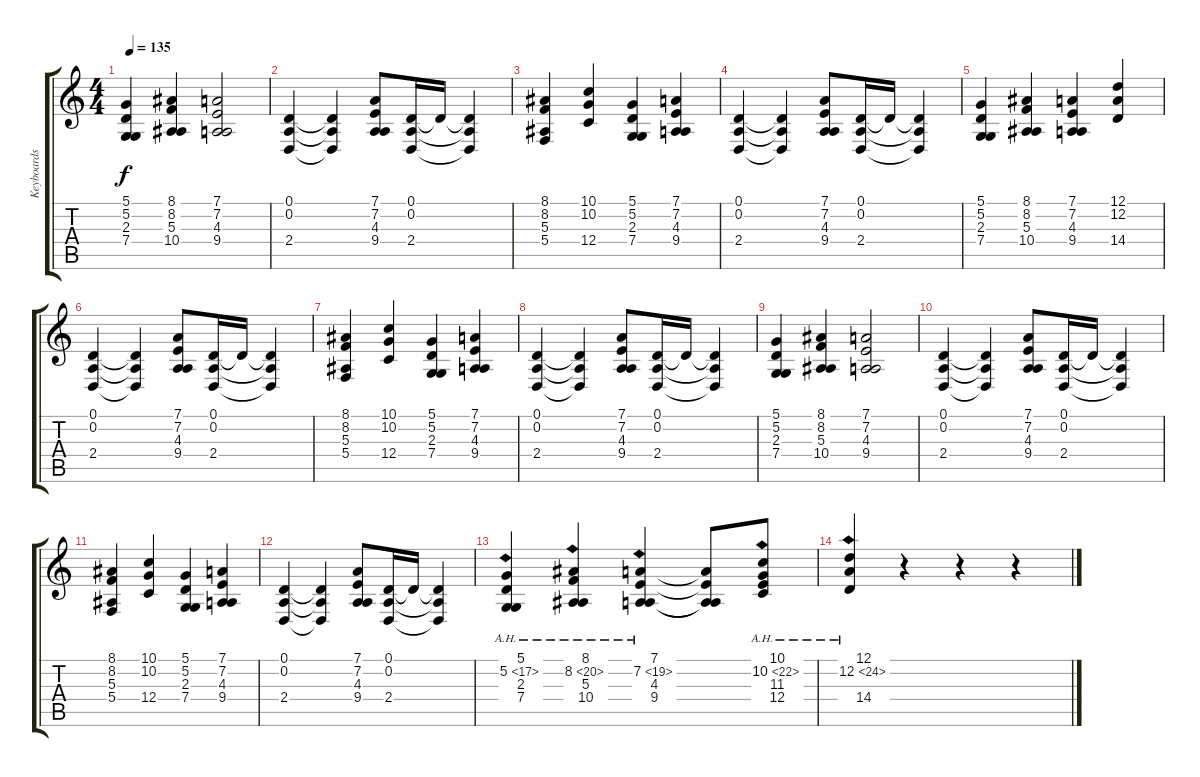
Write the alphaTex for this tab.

\track ("Keyboards" "Keyboards") {instrument choiraahs}
\staff {score tabs}
\tuning (D4 A3 F3 C3 G2 D2) {hide}
\ts (4 4)
\tempo 135
\clef g2
\ks c
(5.1 5.2 2.3 7.4).4{dy f} (8.1 8.2 5.3 10.4).4 (7.1 7.2 4.3 9.4).2 |
(0.1 0.2 2.4).4 (0.1{t} 0.2{t} 2.4{t}).4 (7.1 7.2 4.3 9.4).8 (0.1 0.2 2.4).16 0.1{t}.16 (0.1{t} 0.2{t} 2.4{t}).4 |
(8.1 8.2 5.3 5.4).4 (10.1 10.2 12.4).4 (5.1 5.2 2.3 7.4).4 (7.1 7.2 4.3 9.4).4 |
(0.1 0.2 2.4).4 (0.1{t} 0.2{t} 2.4{t}).4 (7.1 7.2 4.3 9.4).8 (0.1 0.2 2.4).16 0.1{t}.16 (0.1{t} 0.2{t} 2.4{t}).4 |
(5.1 5.2 2.3 7.4).4 (8.1 8.2 5.3 10.4).4 (7.1 7.2 4.3 9.4).4 (12.1 12.2 14.4).4 |
(0.1 0.2 2.4).4 (0.1{t} 0.2{t} 2.4{t}).4 (7.1 7.2 4.3 9.4).8 (0.1 0.2 2.4).16 0.1{t}.16 (0.1{t} 0.2{t} 2.4{t}).4 |
(8.1 8.2 5.3 5.4).4 (10.1 10.2 12.4).4 (5.1 5.2 2.3 7.4).4 (7.1 7.2 4.3 9.4).4 |
(0.1 0.2 2.4).4 (0.1{t} 0.2{t} 2.4{t}).4 (7.1 7.2 4.3 9.4).8 (0.1 0.2 2.4).16 0.1{t}.16 (0.1{t} 0.2{t} 2.4{t}).4 |
(5.1 5.2 2.3 7.4).4 (8.1 8.2 5.3 10.4).4 (7.1 7.2 4.3 9.4).2 |
(0.1 0.2 2.4).4 (0.1{t} 0.2{t} 2.4{t}).4 (7.1 7.2 4.3 9.4).8 (0.1 0.2 2.4).16 0.1{t}.16 (0.1{t} 0.2{t} 2.4{t}).4 |
(8.1 8.2 5.3 5.4).4 (10.1 10.2 12.4).4 (5.1 5.2 2.3 7.4).4 (7.1 7.2 4.3 9.4).4 |
(0.1 0.2 2.4).4 (0.1{t} 0.2{t} 2.4{t}).4 (7.1 7.2 4.3 9.4).8 (0.1 0.2 2.4).16 0.1{t}.16 (0.1{t} 0.2{t} 2.4{t}).4 |
(5.1 5.2{ah 12} 2.3 7.4).4 (8.1 8.2{ah 12} 5.3 10.4).4 (7.1 7.2{ah 12} 4.3 9.4).4 (7.1{t} 7.2{t} 4.3{t} 9.4{t}).8 (10.1 10.2{ah 12} 11.3 12.4).8 |
(12.1 12.2{ah 12} 14.4).4 r.4 r.4 r.4
